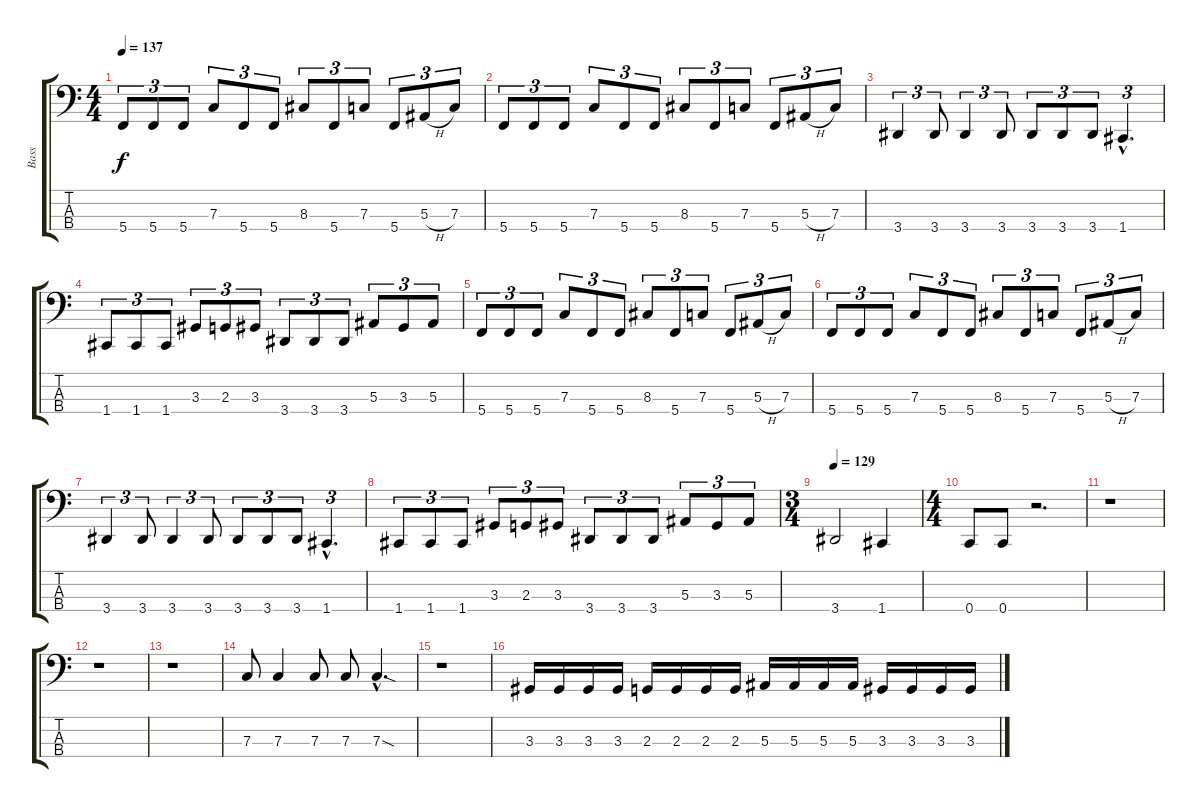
\track ("Bass" "Bass") {instrument electricbassfinger}
\staff {score tabs}
\tuning (Eb2 Bb1 F1 C1) {hide}
\ts (4 4)
\section ("" "")
\tempo 137
\clef f4
\ks c
5.4.8{tu (3 2) dy f} 5.4.8{tu (3 2)} 5.4.8{tu (3 2)} 7.3.8{tu (3 2)} 5.4.8{tu (3 2)} 5.4.8{tu (3 2)} 8.3.8{tu (3 2)} 5.4.8{tu (3 2)} 7.3.8{tu (3 2)} 5.4.8{tu (3 2)} 5.3{h}.8{tu (3 2)} 7.3.8{tu (3 2)} |
5.4.8{tu (3 2)} 5.4.8{tu (3 2)} 5.4.8{tu (3 2)} 7.3.8{tu (3 2)} 5.4.8{tu (3 2)} 5.4.8{tu (3 2)} 8.3.8{tu (3 2)} 5.4.8{tu (3 2)} 7.3.8{tu (3 2)} 5.4.8{tu (3 2)} 5.3{h}.8{tu (3 2)} 7.3.8{tu (3 2)} |
3.4.4{tu (3 2)} 3.4.8{tu (3 2)} 3.4.4{tu (3 2)} 3.4.8{tu (3 2)} 3.4.8{tu (3 2)} 3.4.8{tu (3 2)} 3.4.8{tu (3 2)} 1.4{hac}.4{d tu (3 2)} |
1.4.8{tu (3 2)} 1.4.8{tu (3 2)} 1.4.8{tu (3 2)} 3.3.8{tu (3 2)} 2.3.8{tu (3 2)} 3.3.8{tu (3 2)} 3.4.8{tu (3 2)} 3.4.8{tu (3 2)} 3.4.8{tu (3 2)} 5.3.8{tu (3 2)} 3.3.8{tu (3 2)} 5.3.8{tu (3 2)} |
5.4.8{tu (3 2)} 5.4.8{tu (3 2)} 5.4.8{tu (3 2)} 7.3.8{tu (3 2)} 5.4.8{tu (3 2)} 5.4.8{tu (3 2)} 8.3.8{tu (3 2)} 5.4.8{tu (3 2)} 7.3.8{tu (3 2)} 5.4.8{tu (3 2)} 5.3{h}.8{tu (3 2)} 7.3.8{tu (3 2)} |
5.4.8{tu (3 2)} 5.4.8{tu (3 2)} 5.4.8{tu (3 2)} 7.3.8{tu (3 2)} 5.4.8{tu (3 2)} 5.4.8{tu (3 2)} 8.3.8{tu (3 2)} 5.4.8{tu (3 2)} 7.3.8{tu (3 2)} 5.4.8{tu (3 2)} 5.3{h}.8{tu (3 2)} 7.3.8{tu (3 2)} |
3.4.4{tu (3 2)} 3.4.8{tu (3 2)} 3.4.4{tu (3 2)} 3.4.8{tu (3 2)} 3.4.8{tu (3 2)} 3.4.8{tu (3 2)} 3.4.8{tu (3 2)} 1.4{hac}.4{d tu (3 2)} |
1.4.8{tu (3 2)} 1.4.8{tu (3 2)} 1.4.8{tu (3 2)} 3.3.8{tu (3 2)} 2.3.8{tu (3 2)} 3.3.8{tu (3 2)} 3.4.8{tu (3 2)} 3.4.8{tu (3 2)} 3.4.8{tu (3 2)} 5.3.8{tu (3 2)} 3.3.8{tu (3 2)} 5.3.8{tu (3 2)} |
\ts (3 4)
\section ("" "")
\tempo 129
3.4.2 1.4.4 |
\ts (4 4)
0.4.8 0.4.8 r.2{d} |
r.1 |
r.1 |
r.1 |
7.3.8 7.3.4 7.3.8 7.3.8 7.3{sod hac}.4{d} |
r.1 |
3.3.16 3.3.16 3.3.16 3.3.16 2.3.16 2.3.16 2.3.16 2.3.16 5.3.16 5.3.16 5.3.16 5.3.16 3.3.16 3.3.16 3.3.16 3.3.16
